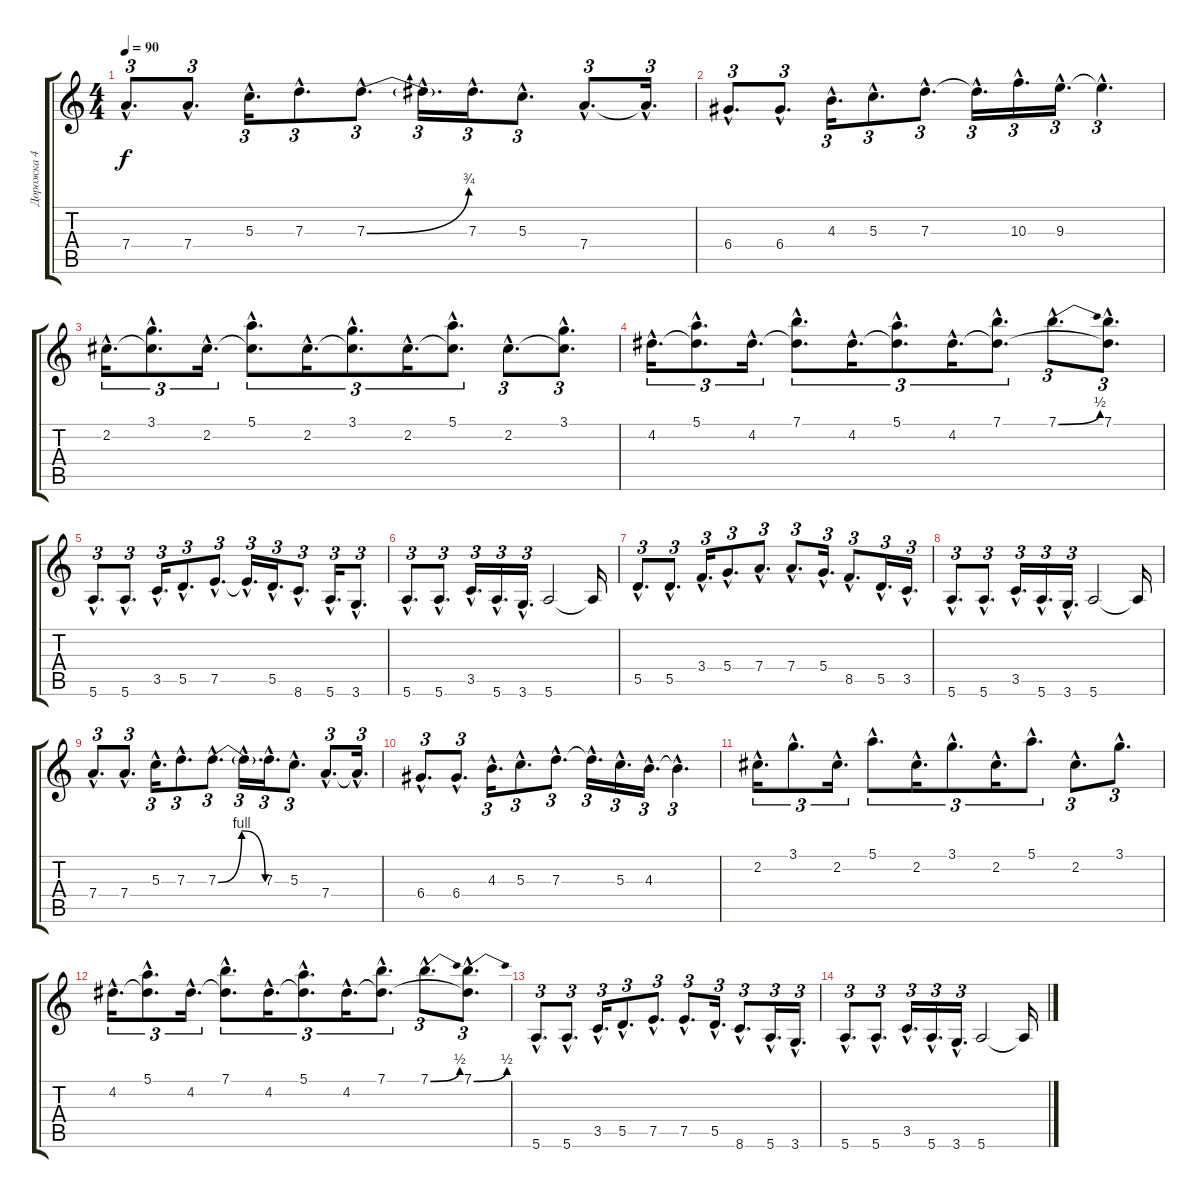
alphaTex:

\track ("Дорожка 4" "Дорожка 4") {instrument electricguitarclean}
\staff {score tabs}
\tuning (E4 B3 G3 D3 A2 E2) {hide}
\ts (4 4)
\tempo 90
\clef g2
\ks c
7.4{hac}.8{d tu (3 2) dy f} 7.4{hac}.8{d tu (3 2)} 5.3{hac}.16{d tu (3 2)} 7.3{hac}.8{d tu (3 2)} 7.3{be (bend 0 0 60 3) hac}.8{d tu (3 2)} 7.3{hac t}.16{d tu (3 2)} 7.3{hac}.16{d tu (3 2)} 5.3{hac}.8{d tu (3 2)} 7.4{hac}.8{d tu (3 2)} 7.4{hac t}.16{d tu (3 2)} |
6.4{hac}.8{d tu (3 2)} 6.4{hac}.8{d tu (3 2)} 4.3{hac}.16{d tu (3 2)} 5.3{hac}.8{d tu (3 2)} 7.3{hac}.8{d tu (3 2)} 7.3{hac t}.16{d tu (3 2)} 10.3{hac}.16{d tu (3 2)} 9.3{hac}.16{d tu (3 2)} 9.3{hac t}.4{d tu (3 2)} |
2.2{hac}.16{d tu (3 2)} (3.1{hac} 2.2{hac t}).8{d tu (3 2)} 2.2{hac}.16{d tu (3 2)} (5.1{hac} 2.2{hac t}).8{d tu (3 2)} 2.2{hac}.16{d tu (3 2)} (3.1{hac} 2.2{hac t}).8{d tu (3 2)} 2.2{hac}.16{d tu (3 2)} (5.1{hac} 2.2{hac t}).8{d tu (3 2)} 2.2{hac}.8{d tu (3 2)} (3.1{hac} 2.2{hac t}).8{d tu (3 2)} |
4.2{hac}.16{d tu (3 2)} (5.1{hac} 4.2{hac t}).8{d tu (3 2)} 4.2{hac}.16{d tu (3 2)} (7.1{hac} 4.2{hac t}).8{d tu (3 2)} 4.2{hac}.16{d tu (3 2)} (5.1{hac} 4.2{hac t}).8{d tu (3 2)} 4.2{hac}.16{d tu (3 2)} (7.1{hac} 4.2{hac t}).8{d tu (3 2)} 7.1{be (bend 0 0 60 2) hac}.8{d tu (3 2)} (7.1{hac} 4.2{hac t}).8{d tu (3 2)} |
5.6{hac}.8{d tu (3 2)} 5.6{hac}.8{d tu (3 2)} 3.5{hac}.16{d tu (3 2)} 5.5{hac}.8{d tu (3 2)} 7.5{hac}.8{d tu (3 2)} 7.5{hac t}.16{d tu (3 2)} 5.5{hac}.16{d tu (3 2)} 8.6{hac}.8{d tu (3 2)} 5.6{hac}.16{d tu (3 2)} 3.6{hac}.8{d tu (3 2)} |
5.6{hac}.8{d tu (3 2)} 5.6{hac}.8{d tu (3 2)} 3.5{hac}.16{d tu (3 2)} 5.6{hac}.16{d tu (3 2)} 3.6{hac}.16{d tu (3 2)} 5.6.2 5.6{t}.16 |
5.5{hac}.8{d tu (3 2)} 5.5{hac}.8{d tu (3 2)} 3.4{hac}.16{d tu (3 2)} 5.4{hac}.8{d tu (3 2)} 7.4{hac}.8{d tu (3 2)} 7.4{hac}.8{d tu (3 2)} 5.4{hac}.16{d tu (3 2)} 8.5{hac}.8{d tu (3 2)} 5.5{hac}.16{d tu (3 2)} 3.5{hac}.16{d tu (3 2)} |
5.6{hac}.8{d tu (3 2)} 5.6{hac}.8{d tu (3 2)} 3.5{hac}.16{d tu (3 2)} 5.6{hac}.16{d tu (3 2)} 3.6{hac}.16{d tu (3 2)} 5.6.2 5.6{t}.16 |
7.4{hac}.8{d tu (3 2)} 7.4{hac}.8{d tu (3 2)} 5.3{hac}.16{d tu (3 2)} 7.3{hac}.8{d tu (3 2)} 7.3{be (bendrelease 0 0 30 4 30 4 60 0) hac}.8{d tu (3 2)} 7.3{hac t}.16{d tu (3 2)} 7.3{hac}.16{d tu (3 2)} 5.3{hac}.8{d tu (3 2)} 7.4{hac}.8{d tu (3 2)} 7.4{hac t}.16{d tu (3 2)} |
6.4{hac}.8{d tu (3 2)} 6.4{hac}.8{d tu (3 2)} 4.3{hac}.16{d tu (3 2)} 5.3{hac}.8{d tu (3 2)} 7.3{hac}.8{d tu (3 2)} 7.3{hac t}.16{d tu (3 2)} 5.3{hac}.16{d tu (3 2)} 4.3{hac}.16{d tu (3 2)} 4.3{hac t}.4{d tu (3 2)} |
2.2{hac}.16{d tu (3 2)} 3.1{hac}.8{d tu (3 2)} 2.2{hac}.16{d tu (3 2)} 5.1{hac}.8{d tu (3 2)} 2.2{hac}.16{d tu (3 2)} 3.1{hac}.8{d tu (3 2)} 2.2{hac}.16{d tu (3 2)} 5.1{hac}.8{d tu (3 2)} 2.2{hac}.8{d tu (3 2)} 3.1{hac}.8{d tu (3 2)} |
4.2{hac}.16{d tu (3 2)} (5.1{hac} 4.2{hac t}).8{d tu (3 2)} 4.2{hac}.16{d tu (3 2)} (7.1{hac} 4.2{hac t}).8{d tu (3 2)} 4.2{hac}.16{d tu (3 2)} (5.1{hac} 4.2{hac t}).8{d tu (3 2)} 4.2{hac}.16{d tu (3 2)} (7.1{hac} 4.2{hac t}).8{d tu (3 2)} 7.1{be (bend 0 0 60 2) hac}.8{d tu (3 2)} (7.1{be (bend 0 0 60 2) hac} 4.2{hac t}).8{d tu (3 2)} |
5.6{hac}.8{d tu (3 2) volume 1} 5.6{hac}.8{d tu (3 2)} 3.5{hac}.16{d tu (3 2)} 5.5{hac}.8{d tu (3 2)} 7.5{hac}.8{d tu (3 2)} 7.5{hac}.8{d tu (3 2)} 5.5{hac}.16{d tu (3 2)} 8.6{hac}.8{d tu (3 2)} 5.6{hac}.16{d tu (3 2)} 3.6{hac}.16{d tu (3 2)} |
5.6{hac}.8{d tu (3 2)} 5.6{hac}.8{d tu (3 2)} 3.5{hac}.16{d tu (3 2)} 5.6{hac}.16{d tu (3 2)} 3.6{hac}.16{d tu (3 2)} 5.6.2 5.6{t}.16
